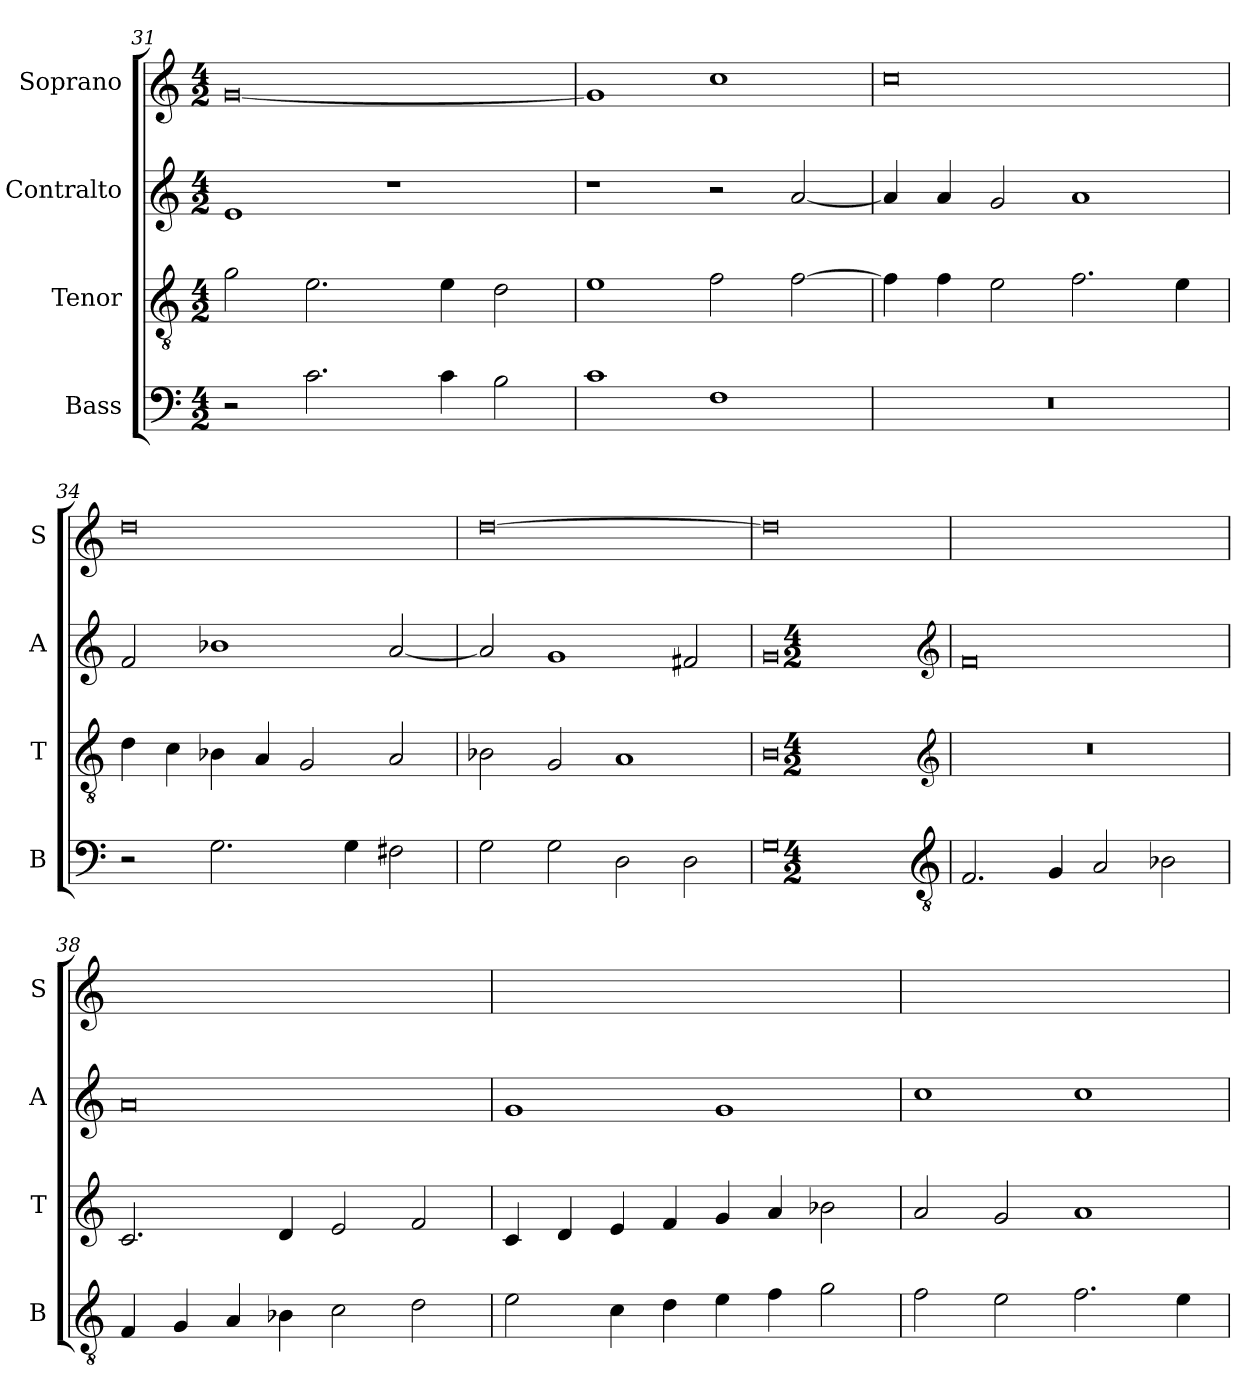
**kern	**kern	**kern	**kern
*part4	*part3	*part2	*part1
*staff4	*staff3	*staff2	*staff1
*I"Bass	*I"Tenor	*I"Contralto	*I"Soprano
*I'B	*I'T	*I'A	*I'S
*clefF4	*clefGv2	*clefG2	*clefG2
*k[]	*k[]	*k[]	*k[]
*M4/2	*M4/2	*M4/2	*M4/2
=31	=31	=31	=31
2r	2g	1e	[0g
2.c	2.e	.	.
.	.	1r	.
4c	4e	.	.
2B	2d	.	.
=32	=32	=32	=32
1c	1e	1r	1g]
1F	2f	2r	1cc
.	[2f	[2a	.
=33	=33	=33	=33
0r	4f]	4a]	0cc
.	4f	4a	.
.	2e	2g	.
.	2.f	1a	.
.	4e	.	.
=34	=34	=34	=34
2r	4d	2f	0dd
.	4c	.	.
2.G	4B-X	1b-X	.
.	4A	.	.
.	2G	.	.
4G	.	.	.
2F#X	2A	[2a	.
=35	=35	=35	=35
2G	2B-X	2a]	[0dd
2G	2G	1g	.
2D	1A	.	.
2D	.	2f#X	.
=36	=36	=36	=36
0G	0B	0g	0dd]
*clefGv2	*clefG2	*clefG2	*
*k[]	*k[]	*k[]	*
*M4/2	*M4/2	*M4/2	*
=37	=37	=37	=37
2.F	0r	0f	0ryy
4G	.	.	.
2A	.	.	.
2B-X	.	.	.
=38	=38	=38	=38
4F	2.c	0a	0ryy
4G	.	.	.
4A	.	.	.
4B-X	4d	.	.
2c	2e	.	.
2d	2f	.	.
=39	=39	=39	=39
2e	4c	1g	0ryy
.	4d	.	.
4c	4e	.	.
4d	4f	.	.
4e	4g	1g	.
4f	4a	.	.
2g	2b-X	.	.
=40	=40	=40	=40
2f	2a	1cc	0ryy
2e	2g	.	.
2.f	1a	1cc	.
4e	.	.	.
=	=	=	=
*-	*-	*-	*-
